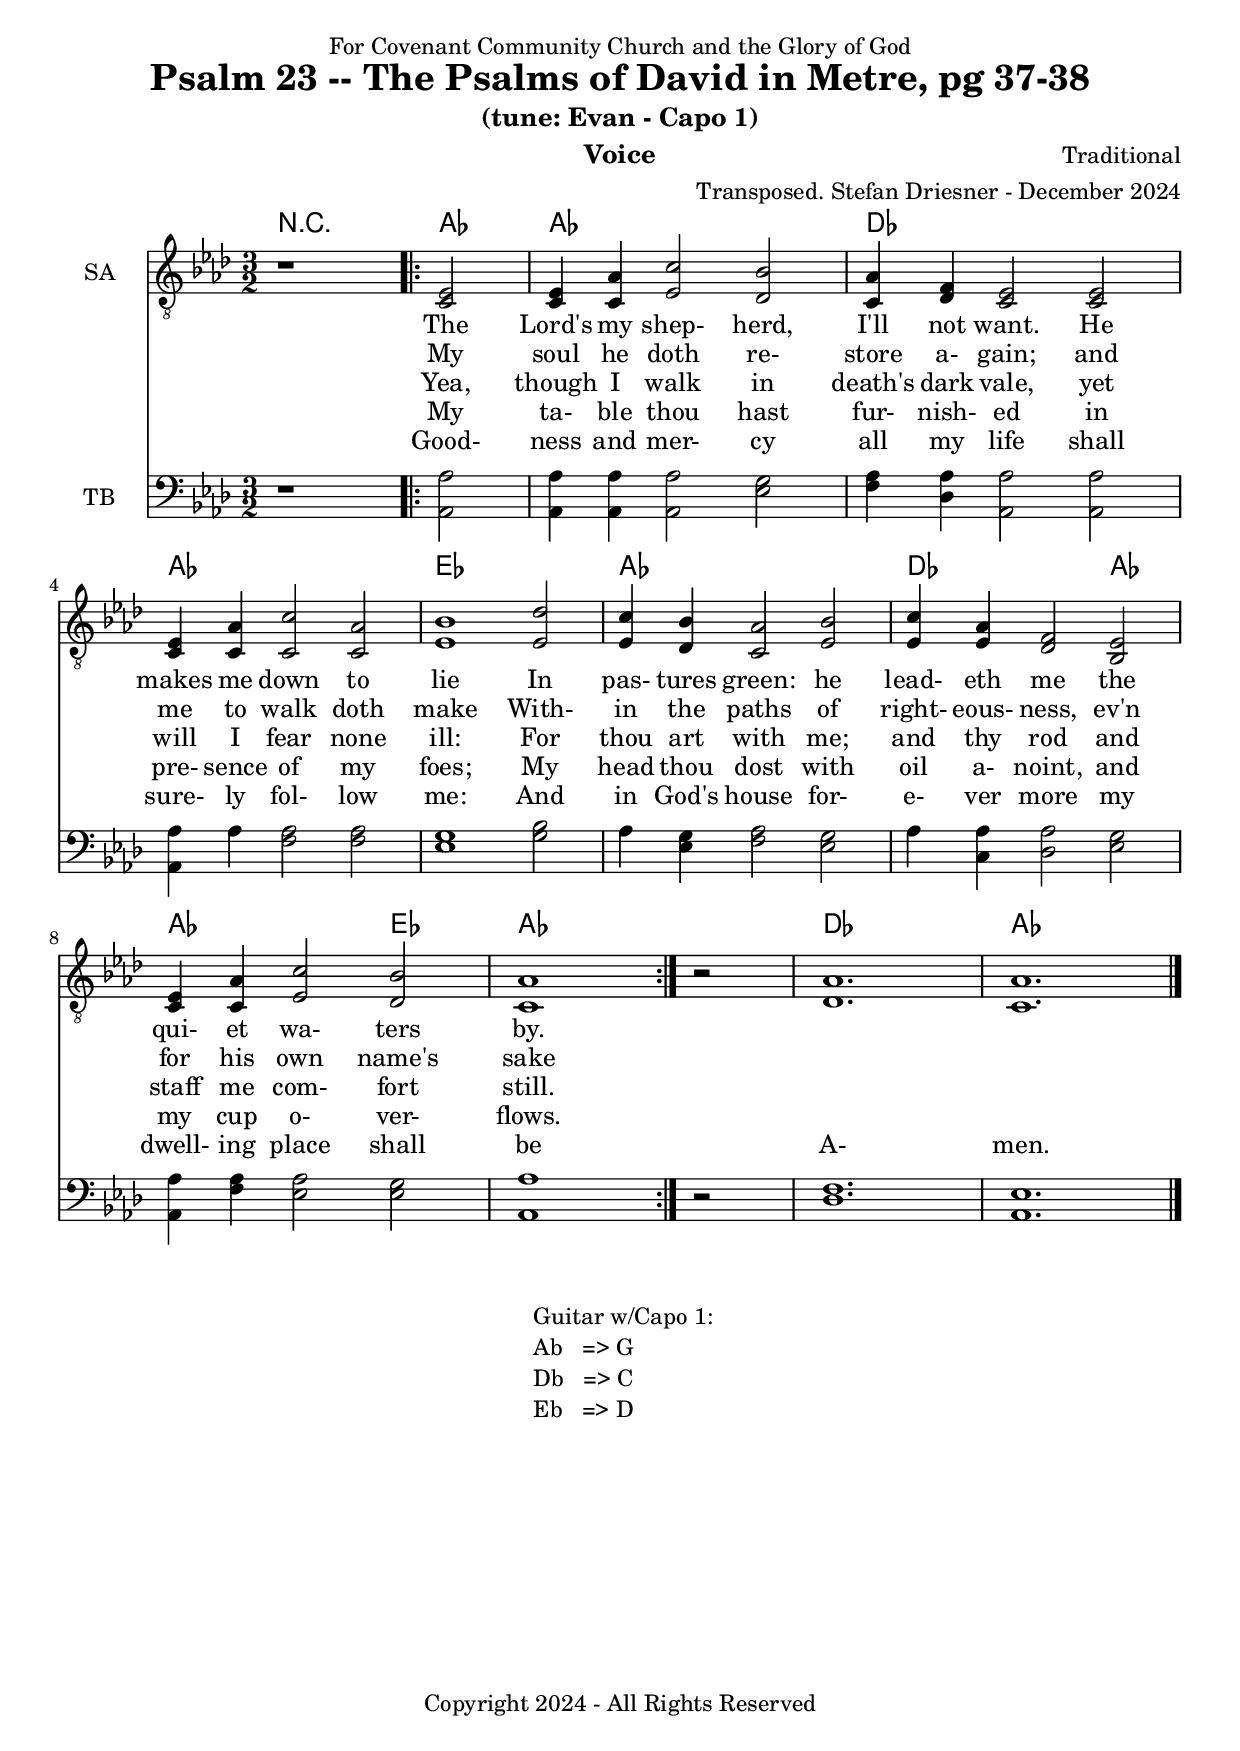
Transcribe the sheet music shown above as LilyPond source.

\version "2.24.1"
\language "english"

% force .mid extension for MIDI file output
#(ly:set-option 'midi-extension "mid")

\header {
  dedication = "For Covenant Community Church and the Glory of God"
  title = "Psalm 23 -- The Psalms of David in Metre, pg 37-38"
  subtitle = "(tune: Evan - Capo 1)"
  instrument = "Voice"
  composer = "Traditional"
  arranger = "Transposed. Stefan Driesner - December 2024"
  meter = ""
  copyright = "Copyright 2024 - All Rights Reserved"
}

global = {
  \key af \major
  \numericTimeSignature
  \time 3/2
}

versesVoiceOne = \lyricmode {
  % Verses 1-2
  The Lord's my shep- herd, I'll not want.
  He makes me down to lie
  In pas- tures green: he lead- eth me
  the qui- et wa- ters by.
}

versesVoiceTwo = \lyricmode {
  % Verse 3
  My soul he doth re- store a- gain;
  and me to walk doth make
  With- in the paths of right- eous- ness,
  ev'n for his own name's sake
}

versesVoiceThree = \lyricmode {
  % Verse 4
  Yea, though I walk in death's dark vale,
  yet will I fear none ill:
  For thou art with me; and thy rod
  and staff me com- fort still.
}

versesVoiceFour = \lyricmode {
  % Verse 5
  My ta- ble thou hast fur- nish- ed
  in pre- sence of my foes;
  My head thou dost with oil a- noint,
  and my cup o- ver- flows.
}

versesVoiceFive = \lyricmode {
  % Verse 6
  Good- ness and mer- cy all my life
  shall sure- ly fol- low me:
  And in God's house for- e- ver more
  my dwell- ing place shall be
  A- men.
}

SAVoice = \relative c {
  \global
  \dynamicUp
  % Music follows here.
  {
    r1
    \repeat volta 2
    {
      <ef  c  >2 |
      <c   ef >4 <c   af'>4 <ef  c'>2  <df  bf'>2 | < c  af'>4 <df   f >4 < c  ef >2  < c  ef >2 |
      <c   ef >4 <c   af'>4 <c   c'>2  < c  af'>2 | <ef  bf'>1                        <ef  df'>2 |
      <ef  c '>4 <df  bf'>4 <c  af'>2  <ef  bf'>2 | <ef  c '>4 <ef  af >4 <df   f >2  <bf  ef >2 |
      <c   ef >4 <c   af'>4 <ef c '>2  <df  bf'>2 | <c   af'>1
    }
    r2
  }
  <df  af' >1. <c  af' >1.
  \bar "|."
}

TBVoice = \relative c {
  \global
  \dynamicUp
  % Music follows here.
  {
    r1
    \repeat volta 2
    {
      <af  af'>2 |
      <af  af'>4 <af  af'>4 <af  af'>2  <ef' g  >2 | <f   af >4 <df  af'>4 <af  af'>2 <af  af'>2 |
      <af  af'>4 <    af'>4 <f   af >2  <f   af >2 | <ef  g  >1                       <g   bf >2 |
      <    af >4 <ef  g  >4 <f   af >2  <ef  g  >2 | <    af >4 <c , af'>4 <df  af'>2 <ef  g  >2 |
      <af, af'>4 <f ' af >4 <ef  af >2  <ef  g  >2 | <af, af'>1
    }
    r2
  }
  <df  f  >1. <af  ef' >1.
  \bar "|."
}

Chords = \new ChordNames {
  \chordmode {
    r1 <af>2 <af>1. <df>1. <af>1. <ef>1. <af>1. <df>1 <af>2 <af>1 <ef>2 <af>1. <df>1. <af>1.
  }
}

SAVoicePart = \new Staff \with {
  instrumentName = "SA"
  midiInstrument = "Voice Oohs"
} { \clef "treble_8" \SAVoice }
\addlyrics { \versesVoiceOne }
\addlyrics { \versesVoiceTwo }
\addlyrics { \versesVoiceThree }
\addlyrics { \versesVoiceFour }
\addlyrics { \versesVoiceFive }

TBVoicePart = \new Staff \with {
  instrumentName = "TB"
  midiInstrument = "Voice Oohs"
} { \clef bass \TBVoice }

\score {
  <<
    \Chords
    \SAVoicePart
    \TBVoicePart
  >>
  \layout { }
  \midi {
    \context {
      \Score
      tempoWholesPerMinute = #(ly:make-moment 100 2)
    }
  }
}

\markup {
  \fill-line {
    {
      \column {
        \left-align {
	" Guitar w/Capo 1:"
	" Ab   => G"
	" Db   => C"
	" Eb   => D"
        }
      }
    }
  }
}
